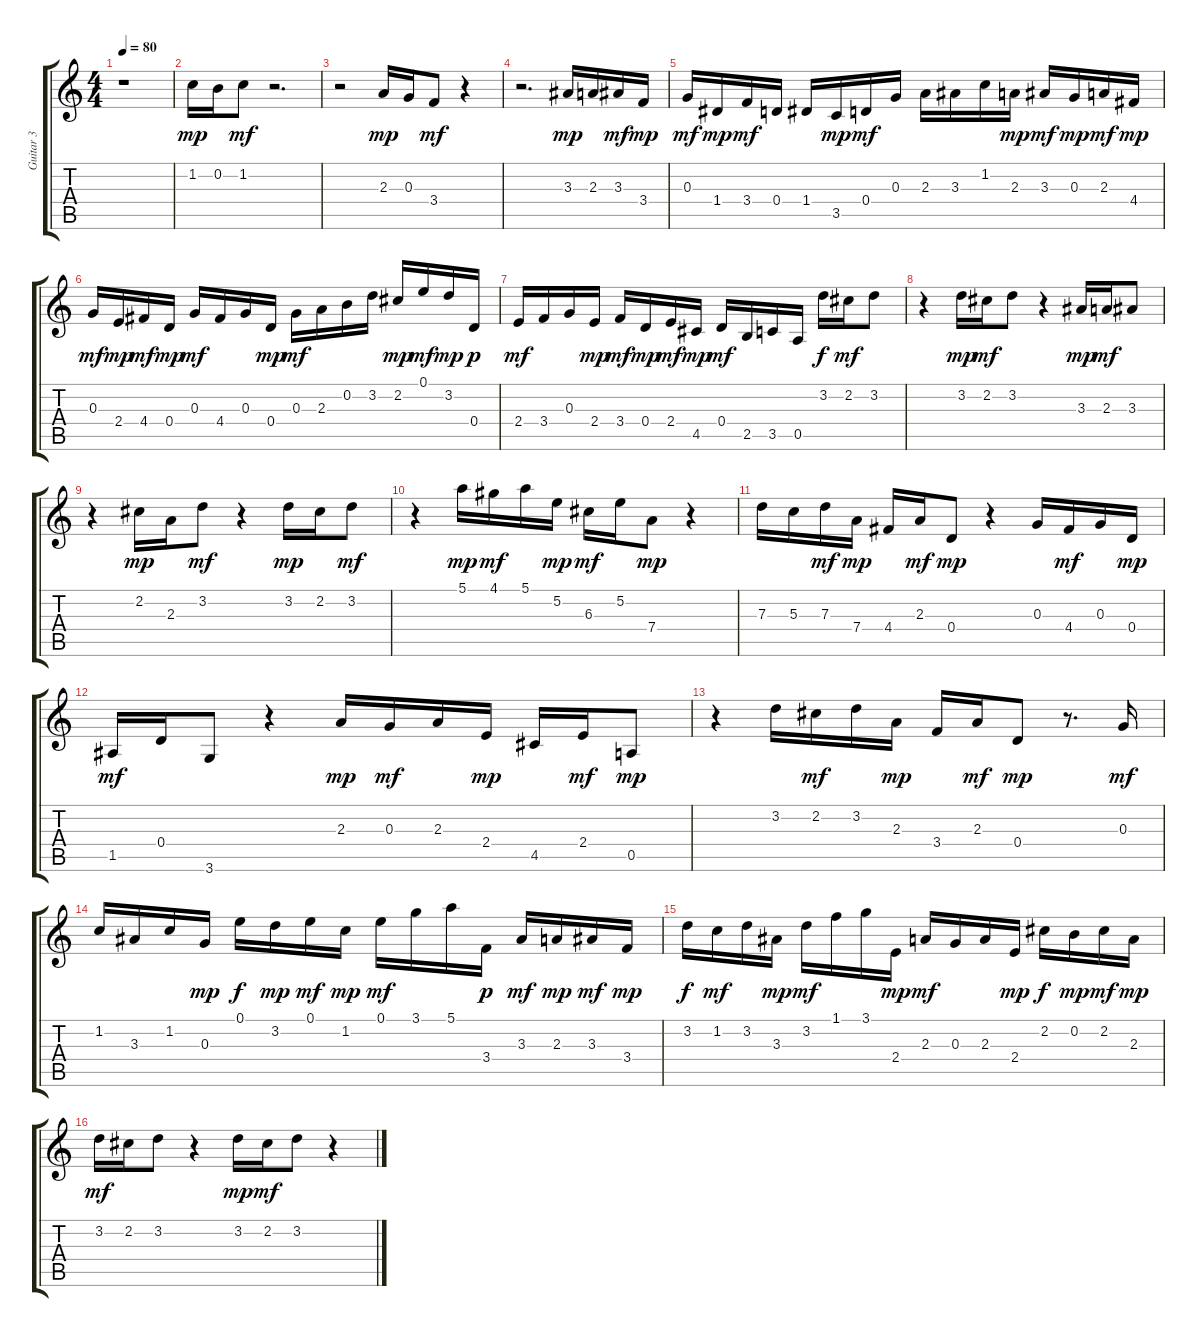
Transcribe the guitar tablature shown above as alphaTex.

\track ("Guitar 3" "Guitar 3") {instrument acousticguitarnylon}
\staff {score tabs}
\tuning (E4 B3 G3 D3 A2 E2) {hide}
\ts (4 4)
\tempo 80
\clef g2
\ks c
r.1{dy mp} |
1.2.16 0.2.16 1.2.8{dy mf} r.2{d} |
r.2 2.3.16{dy mp} 0.3.16 3.4.8{dy mf} r.4 |
r.2{d} 3.3.16{dy mp} 2.3.16 3.3.16{dy mf} 3.4.16{dy mp} |
0.3.16{dy mf} 1.4.16{dy mp} 3.4.16{dy mf} 0.4.16 1.4.16 3.5.16{dy mp} 0.4.16{dy mf} 0.3.16 2.3.16 3.3.16 1.2.16 2.3.16{dy mp} 3.3.16{dy mf} 0.3.16{dy mp} 2.3.16{dy mf} 4.4.16{dy mp} |
0.3.16{dy mf} 2.4.16{dy mp} 4.4.16{dy mf} 0.4.16{dy mp} 0.3.16{dy mf} 4.4.16 0.3.16 0.4.16{dy mp} 0.3.16{dy mf} 2.3.16 0.2.16 3.2.16 2.2.16{dy mp} 0.1.16{dy mf} 3.2.16{dy mp} 0.4.16{dy p} |
2.4.16{dy mf} 3.4.16 0.3.16 2.4.16{dy mp} 3.4.16{dy mf} 0.4.16{dy mp} 2.4.16{dy mf} 4.5.16{dy mp} 0.4.16{dy mf} 2.5.16 3.5.16 0.5.16 3.2.16{dy f} 2.2.16{dy mf} 3.2.8 |
r.4 3.2.16{dy mp} 2.2.16{dy mf} 3.2.8 r.4 3.3.16{dy mp} 2.3.16{dy mf} 3.3.8 |
r.4 2.2.16{dy mp} 2.3.16 3.2.8{dy mf} r.4 3.2.16{dy mp} 2.2.16 3.2.8{dy mf} |
r.4 5.1.16{dy mp} 4.1.16{dy mf} 5.1.16 5.2.16{dy mp} 6.3.16{dy mf} 5.2.16 7.4.8{dy mp} r.4 |
7.3.16 5.3.16 7.3.16{dy mf} 7.4.16{dy mp} 4.4.16 2.3.16{dy mf} 0.4.8{dy mp} r.4 0.3.16 4.4.16{dy mf} 0.3.16 0.4.16{dy mp} |
1.5.16{dy mf} 0.4.16 3.6.8 r.4 2.3.16{dy mp} 0.3.16{dy mf} 2.3.16 2.4.16{dy mp} 4.5.16 2.4.16{dy mf} 0.5.8{dy mp} |
r.4 3.2.16 2.2.16{dy mf} 3.2.16 2.3.16{dy mp} 3.4.16 2.3.16{dy mf} 0.4.8{dy mp} r.8{d} 0.3.16{dy mf} |
1.2.16 3.3.16 1.2.16 0.3.16{dy mp} 0.1.16{dy f} 3.2.16{dy mp} 0.1.16{dy mf} 1.2.16{dy mp} 0.1.16{dy mf} 3.1.16 5.1.16 3.4.16{dy p} 3.3.16{dy mf} 2.3.16{dy mp} 3.3.16{dy mf} 3.4.16{dy mp} |
3.2.16{dy f} 1.2.16{dy mf} 3.2.16 3.3.16{dy mp} 3.2.16{dy mf} 1.1.16 3.1.16 2.4.16{dy mp} 2.3.16{dy mf} 0.3.16 2.3.16 2.4.16{dy mp} 2.2.16{dy f} 0.2.16{dy mp} 2.2.16{dy mf} 2.3.16{dy mp} |
3.2.16{dy mf} 2.2.16 3.2.8 r.4 3.2.16{dy mp} 2.2.16{dy mf} 3.2.8 r.4
